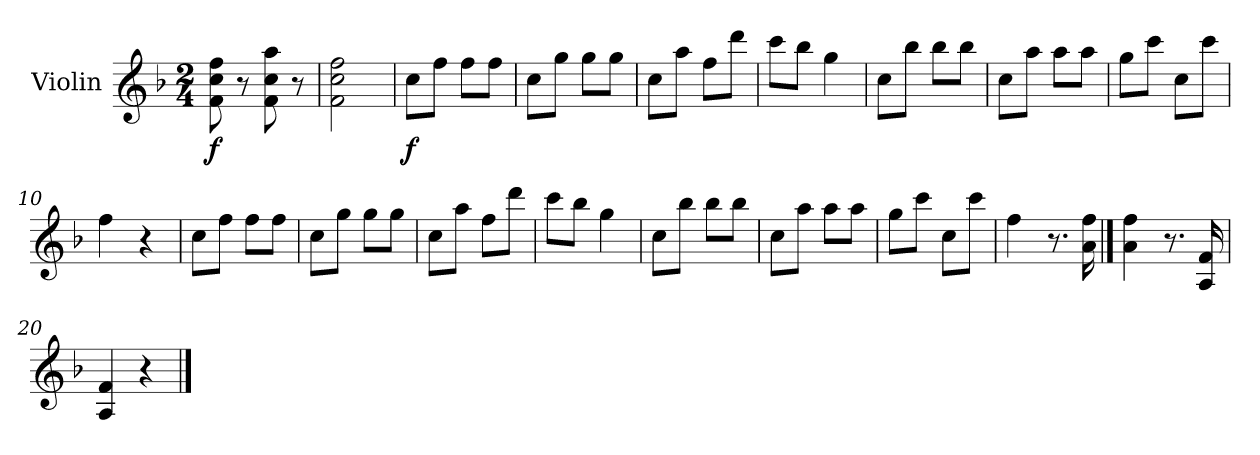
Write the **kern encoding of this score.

**kern	**dynam
*part1	*part1
*staff1	*staff1
*I"Violin	*
*I'Vln.	*
*clefG2	*
*k[b-]	*
*M2/4	*
=1	=1
!	!LO:DY:b
8f\ 8cc\ 8ff\	f
8r	.
8f\ 8cc\ 8aa\	.
8r	.
=2	=2
2f\ 2cc\ 2ff\	.
=3	=3
!	!LO:DY:b
8cc\L	f
8ff\J	.
8ff\L	.
8ff\J	.
=4	=4
8cc\L	.
8gg\J	.
8gg\L	.
8gg\J	.
=5	=5
8cc\L	.
8aa\J	.
8ff\L	.
8ddd\J	.
=6	=6
8ccc\L	.
8bb-\J	.
4gg\	.
=7	=7
8cc\L	.
8bb-\J	.
8bb-\L	.
8bb-\J	.
=8	=8
8cc\L	.
8aa\J	.
8aa\L	.
8aa\J	.
!!LO:LB:g=z
=9	=9
8gg\L	.
8ccc\J	.
8cc\L	.
8ccc\J	.
=10	=10
4ff\	.
4r	.
=11	=11
8cc\L	.
8ff\J	.
8ff\L	.
8ff\J	.
=12	=12
8cc\L	.
8gg\J	.
8gg\L	.
8gg\J	.
=13	=13
8cc\L	.
8aa\J	.
8ff\L	.
8ddd\J	.
=14	=14
8ccc\L	.
8bb-\J	.
4gg\	.
=15	=15
8cc\L	.
8bb-\J	.
8bb-\L	.
8bb-\J	.
=16	=16
8cc\L	.
8aa\J	.
8aa\L	.
8aa\J	.
=17	=17
8gg\L	.
8ccc\J	.
8cc\L	.
8ccc\J	.
!!LO:LB:g=z
=18	=18
4ff\	.
8.r	.
16a\ 16ff\	.
==19	==19
4a\ 4ff\	.
8.r	.
16A/ 16f/	.
=20	=20
4A/ 4f/	.
4r	.
==	==
*-	*-
